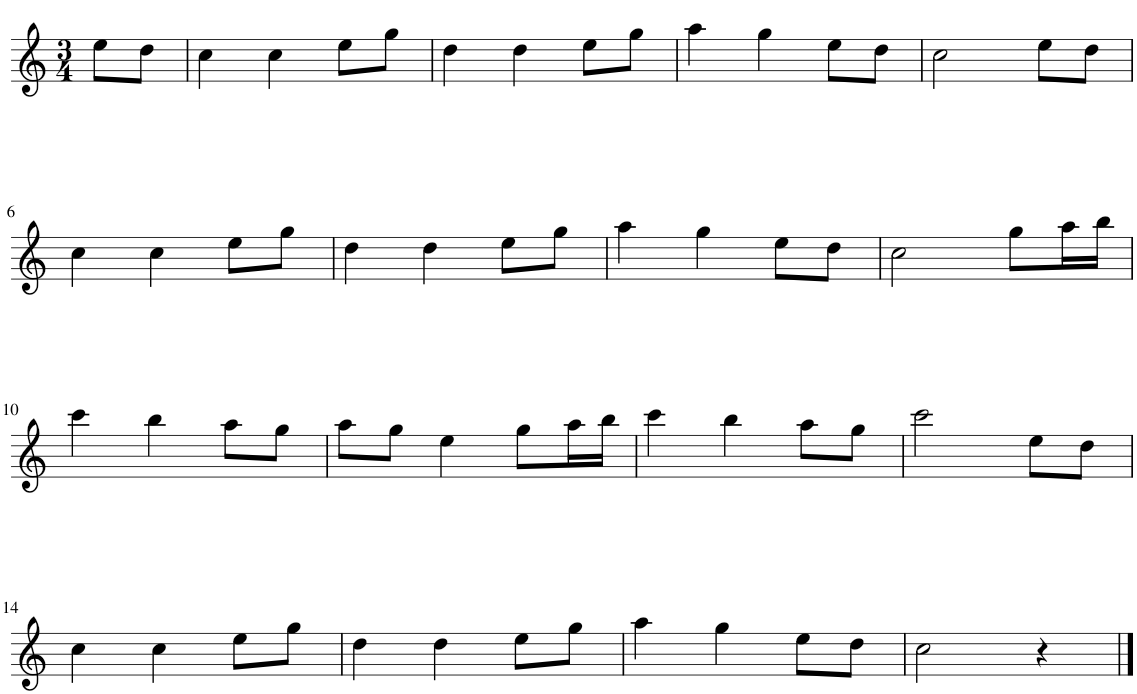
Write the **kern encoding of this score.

**kern
*part1
*staff1
*I"Violin, Violin
*I'Vln
*clefG2
*k[]
*M3/4
=1
8ee\L
8dd\J
=2
4cc\
4cc\
8ee\L
8gg\J
=3
4dd\
4dd\
8ee\L
8gg\J
=4
4aa\
4gg\
8ee\L
8dd\J
=5
2cc\
8ee\L
8dd\J
!!LO:LB:g=z
=6
4cc\
4cc\
8ee\L
8gg\J
=7
4dd\
4dd\
8ee\L
8gg\J
=8
4aa\
4gg\
8ee\L
8dd\J
=9
2cc\
8gg\L
16aa\L
16bb\JJ
!!LO:LB:g=z
=10
4ccc\
4bb\
8aa\L
8gg\J
=11
8aa\L
8gg\J
4ee\
8gg\L
16aa\L
16bb\JJ
=12
4ccc\
4bb\
8aa\L
8gg\J
=13
2ccc\
8ee\L
8dd\J
!!LO:LB:g=z
=14
4cc\
4cc\
8ee\L
8gg\J
=15
4dd\
4dd\
8ee\L
8gg\J
=16
4aa\
4gg\
8ee\L
8dd\J
=17
2cc\
4r
==
*-
